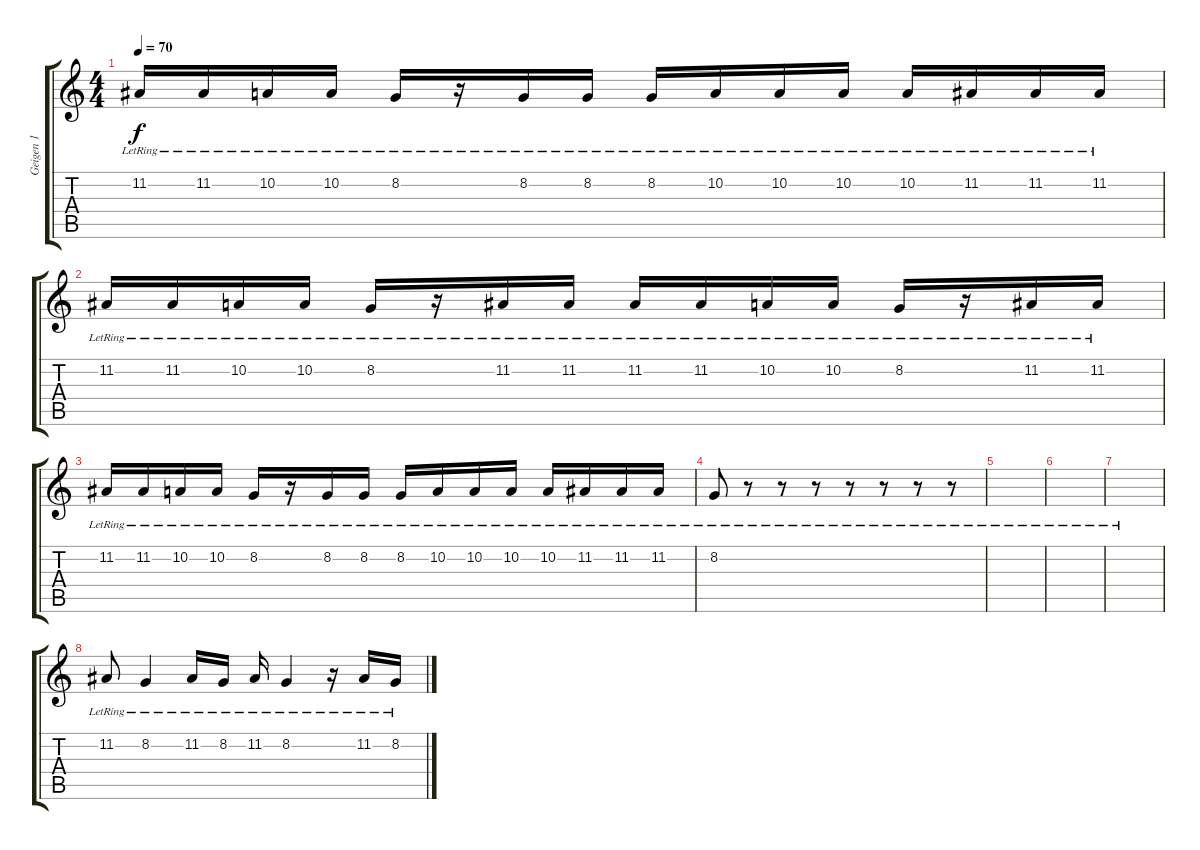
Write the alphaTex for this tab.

\track ("Geigen 1" "Geigen 1") {instrument stringensemble1}
\staff {score tabs}
\tuning (E4 B3 G3 D3 A2 E2) {hide}
\ts (4 4)
\tempo 70
\clef g2
\ks c
11.2{lr}.16{dy f} 11.2{lr}.16 10.2{lr}.16 10.2{lr}.16 8.2{lr}.16 r.16 8.2{lr}.16 8.2{lr}.16 8.2{lr}.16 10.2{lr}.16 10.2{lr}.16 10.2{lr}.16 10.2{lr}.16 11.2{lr}.16 11.2{lr}.16 11.2{lr}.16 |
11.2{lr}.16 11.2{lr}.16 10.2{lr}.16 10.2{lr}.16 8.2{lr}.16 r.16 11.2{lr}.16 11.2{lr}.16 11.2{lr}.16 11.2{lr}.16 10.2{lr}.16 10.2{lr}.16 8.2{lr}.16 r.16 11.2{lr}.16 11.2{lr}.16 |
11.2{lr}.16 11.2{lr}.16 10.2{lr}.16 10.2{lr}.16 8.2{lr}.16 r.16 8.2{lr}.16 8.2{lr}.16 8.2{lr}.16 10.2{lr}.16 10.2{lr}.16 10.2{lr}.16 10.2{lr}.16 11.2{lr}.16 11.2{lr}.16 11.2{lr}.16 |
8.2{lr}.8 r.8 r.8 r.8 r.8 r.8 r.8 r.8 |
|
|
|
11.2{lr}.8 8.2{lr}.4 11.2{lr}.16 8.2{lr}.16 11.2{lr}.16 8.2{lr}.4 r.16 11.2{lr}.16 8.2{lr}.16
